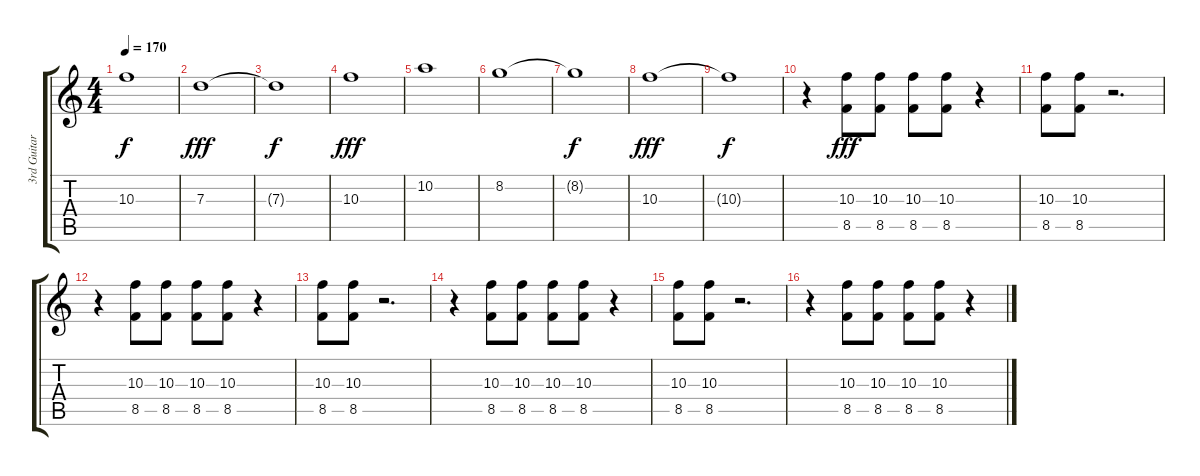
\track ("3rd Guitar - Mike Frisby" "3rd Guitar") {instrument distortionguitar}
\staff {score tabs}
\tuning (E4 B3 G3 D3 A2 E2) {hide}
\ts (4 4)
\tempo 170
\clef g2
\ks c
10.3{t}.1{dy f} |
7.3.1{dy fff} |
7.3{t}.1{dy f} |
10.3.1{dy fff} |
10.2.1 |
8.2.1 |
8.2{t}.1{dy f} |
10.3.1{dy fff} |
10.3{t}.1{dy f} |
r.4 (10.3 8.5).8{dy fff} (10.3 8.5).8 (10.3 8.5).8 (10.3 8.5).8 r.4 |
(10.3 8.5).8 (10.3 8.5).8 r.2{d} |
r.4 (10.3 8.5).8 (10.3 8.5).8 (10.3 8.5).8 (10.3 8.5).8 r.4 |
(10.3 8.5).8 (10.3 8.5).8 r.2{d} |
r.4 (10.3 8.5).8 (10.3 8.5).8 (10.3 8.5).8 (10.3 8.5).8 r.4 |
(10.3 8.5).8 (10.3 8.5).8 r.2{d} |
r.4 (10.3 8.5).8 (10.3 8.5).8 (10.3 8.5).8 (10.3 8.5).8 r.4
